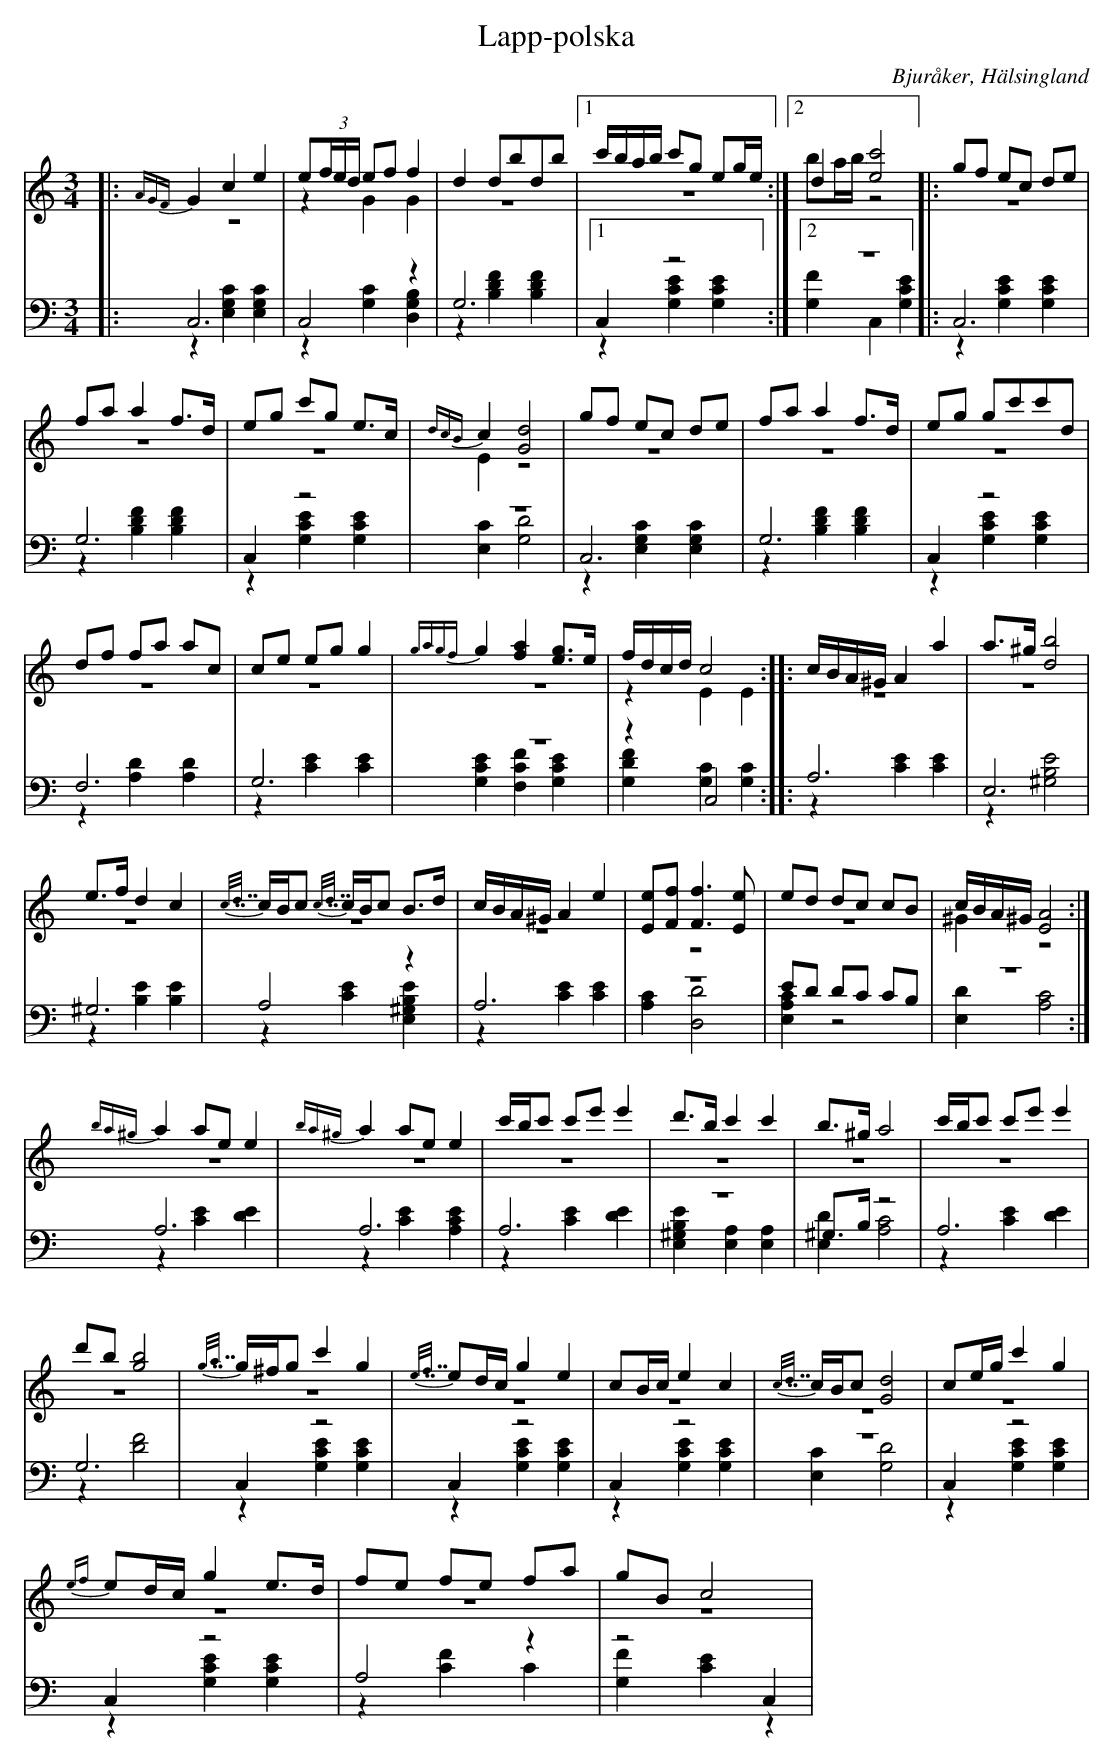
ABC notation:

X:1
T: Lapp-polska
O: Bjuråker, Hälsingland
M: 3/4
L: 1/8
K: C
V:1
V:2 merge
V:3
V:4 merge
V:1
|:{A7/5G7/5F7/5}G2 c2 e2|e(3f/e/d/ ef f2|d2 dbdb|1 c'/b/a/b/ c'g eg/e/:|2 d2 [e4c'4]|:gf ec de|
fa a2 f>d|eg c'g e>c|{d8/5c7/5B6/5}c2 [G4d4]|gf ec de|fa a2 f>d|eg gc'c'd|
df fa ac|ce eg g2|{g8/5a8/5g8/5f8/5}g2 [f2a2] [eg]>e|f/d/c/d/  c4::c/B/A/^G/ A2 a2|a>^g [d4b4]|
e>f d2 c2|{c7/8d7/8}c/B/c {c7/8d7/8}c/B/c B>d|c/B/A/^G/ A2 e2|[Ee][Ff] [F3f3] [Ee] |ed dc cB|c/B/A/^G/ [E4A4]:|
{ba^g}a2 ae e2|{ba^g}a2 ae e2|c'/b/c' c'e' e'2  |d'>b c'2 c'2|b>^g a4|c'/b/c' c'e' e'2|
d'b [g4b4]|{g7/8a7/8}g/^f/g c'2 g2|{e7/8f7/8}ed/c/ g2 e2|cB/c/ e2 c2|{c7/8d7/8}c/B/c [G4d4]|ce/g/ c'2 g2|
{ef}ed/c/ g2 e>d|fe fe fa|gB c4|
V:2
|:z6|z2 G2 G2|z6|1 z6:|2 ba/b/ z4|:z6|
z6|z6|E2 z4|z6|z6|z6|
z6|z6|z6|z2 E2 E2:||:z6|z6|
z6|z6|z6|z6|z6|^G2 z4:|
|z6|z6|z6|z6|z6|z6|
z6|z6|z6|z6|z6|z6|
z6|z6|z6|
V:3  clef=bass
|:C,6|C,4 z2|G,6|1 C,2 z4:|2 z6|:C,6|
G,6|C,2 z4|z6|C,6|G,6|C,2 z4|
F,6|G,6|z6|z2 C,4::A,6|E,6|
^G,6|A,4 z2|A,6|z6|ED DC CB,|z6:|
A,6|A,6|A,6|z6|^G,>B, z4|A,6|
G,6|C,2 z4|C,2 z4|C,2 z4|z6|C,2 z4|
C,2 z4|A,4 z2|z4 C,2|
V:4  clef=bass
|:z2 [E,2G,2C2] [E,2G,2C2]|z2 [G,2C2] [D,2G,2B,2]|z2 [B,2D2F2] [B,2D2F2]|1 z2 [G,2C2E2] [G,2C2E2]:|2 [G,2F2] C,2 [G,2C2E2]|:z2 [G,2C2E2] [G,2C2E2]|z2 [B,2D2F2] [B,2D2F2]|z2 [G,2C2E2] [G,2C2E2]|[E,2C2] [G,4D4]|z2 [E,2G,2C2] [E,2G,2C2]|z2 [B,2D2F2] [B,2D2F2]| z2 [G,2C2E2] [G,2C2E2]|
z2 [A,2D2] [A,2D2]|z2 [C2E2] [C2E2]|[G,2C2E2] [F,2C2F2] [G,2C2E2] |[G,2D2F2] [G,2C2] [G,2C2]::z2 [C2E2] [C2E2]|z2 [^G,4B,4E4]|
z2 [B,2E2] [B,2E2]|z2 [C2E2] [E,2^G,2B,2E2]|z2 [C2E2] [C2E2]|[A,2C2] [D,4D4]|[E,2A,2C2] z4|[E,2D2] [A,4C4]:|
z2 [C2E2] [D2E2]|z2 [C2E2] [A,2C2E2]|z2 [C2E2] [D2E2]|[E,2^G,2B,2E2] [A,2E,2] [A,2E,2]|[E,2D2] [A,4C4]|z2 [C2E2] [D2E2]|
z2 [D4F4]|z2 [G,2C2E2] [G,2C2E2]|z2 [G,2C2E2] [G,2C2E2]|z2 [G,2C2E2] [G,2C2E2]|[E,2C2] [G,4D4]|z2 [G,2C2E2] [G,2C2E2]|
z2 [G,2C2E2] [G,2C2E2]|z2 [C2F2] C2|[G,2F2] [C2E2] z2|
